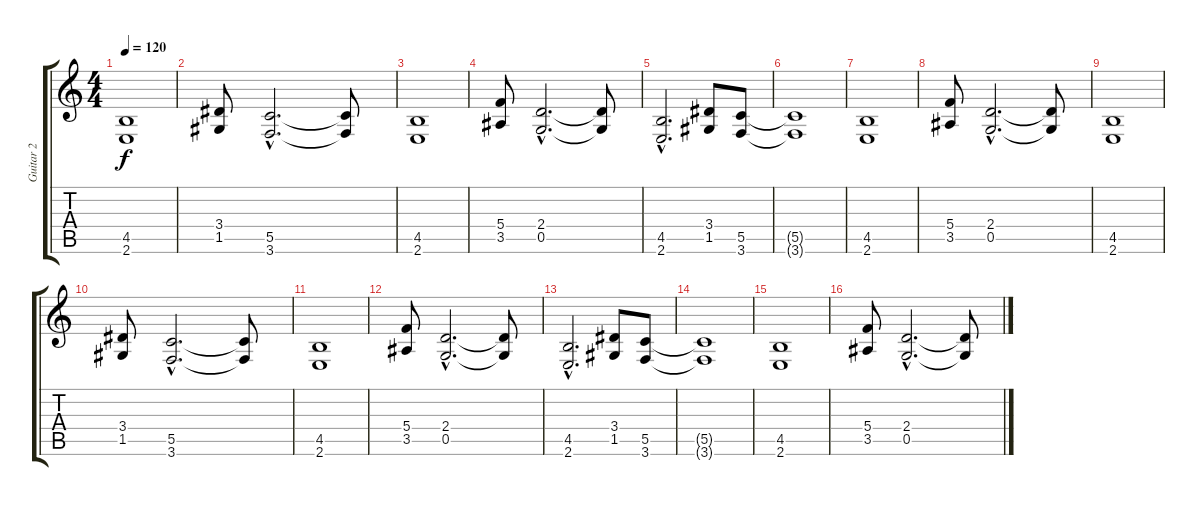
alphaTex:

\track ("Guitar 2" "Guitar 2") {instrument distortionguitar}
\staff {score tabs}
\tuning (D4 A3 F3 C3 G2 D2) {hide}
\ts (4 4)
\tempo 120
\clef g2
\ks c
(4.5 2.6).1{dy f instrument distortionguitar} |
(3.4 1.5).8 (5.5{hac} 3.6{hac}).2{d} (5.5{t} 3.6{t}).8 |
(4.5 2.6).1 |
(5.4 3.5).8 (2.4{hac} 0.5{hac}).2{d} (2.4{t} 0.5{t}).8 |
(4.5{hac} 2.6{hac}).2{d} (3.4 1.5).8 (5.5 3.6).8 |
(5.5{t} 3.6{t}).1 |
(4.5 2.6).1 |
(5.4 3.5).8 (2.4{hac} 0.5{hac}).2{d} (2.4{t} 0.5{t}).8 |
(4.5 2.6).1 |
(3.4 1.5).8 (5.5{hac} 3.6{hac}).2{d} (5.5{t} 3.6{t}).8 |
(4.5 2.6).1 |
(5.4 3.5).8 (2.4{hac} 0.5{hac}).2{d} (2.4{t} 0.5{t}).8 |
(4.5{hac} 2.6{hac}).2{d} (3.4 1.5).8 (5.5 3.6).8 |
(5.5{t} 3.6{t}).1 |
(4.5 2.6).1 |
(5.4 3.5).8 (2.4{hac} 0.5{hac}).2{d} (2.4{t} 0.5{t}).8
